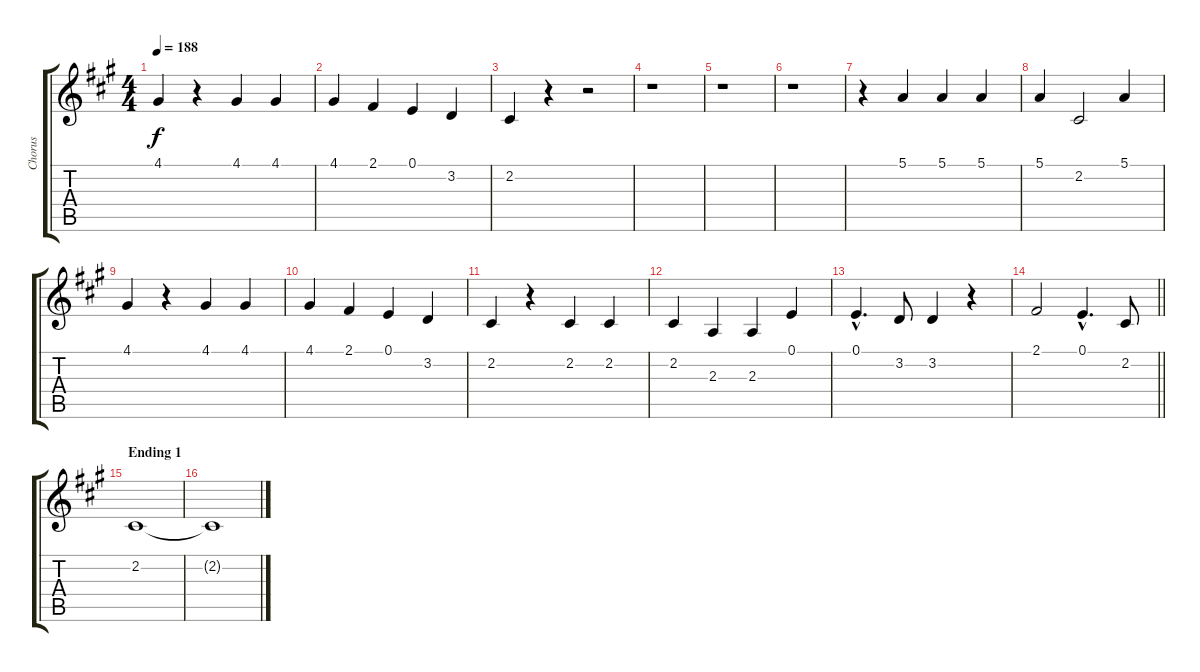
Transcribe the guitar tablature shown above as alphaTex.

\track ("Chorus" "Chorus") {instrument sopranosax}
\staff {score tabs}
\tuning (E4 B3 G3 D3 A2 E2) {hide}
\ts (4 4)
\tempo 188
\clef g2
\ks a
4.1.4{dy f} r.4 4.1.4 4.1.4 |
4.1.4 2.1.4 0.1.4 3.2.4 |
2.2.4 r.4 r.2 |
r.1 |
r.1 |
r.1 |
r.4 5.1.4 5.1.4 5.1.4 |
5.1.4 2.2.2 5.1.4 |
4.1.4 r.4 4.1.4 4.1.4 |
4.1.4 2.1.4 0.1.4 3.2.4 |
2.2.4 r.4 2.2.4 2.2.4 |
2.2.4 2.3.4 2.3.4 0.1.4 |
0.1{hac}.4{d} 3.2.8 3.2.4 r.4 |
\barLineRight lightlight
2.1.2 0.1{hac}.4{d} 2.2.8 |
\section ("" "Ending 1")
2.2.1 |
2.2{t}.1
